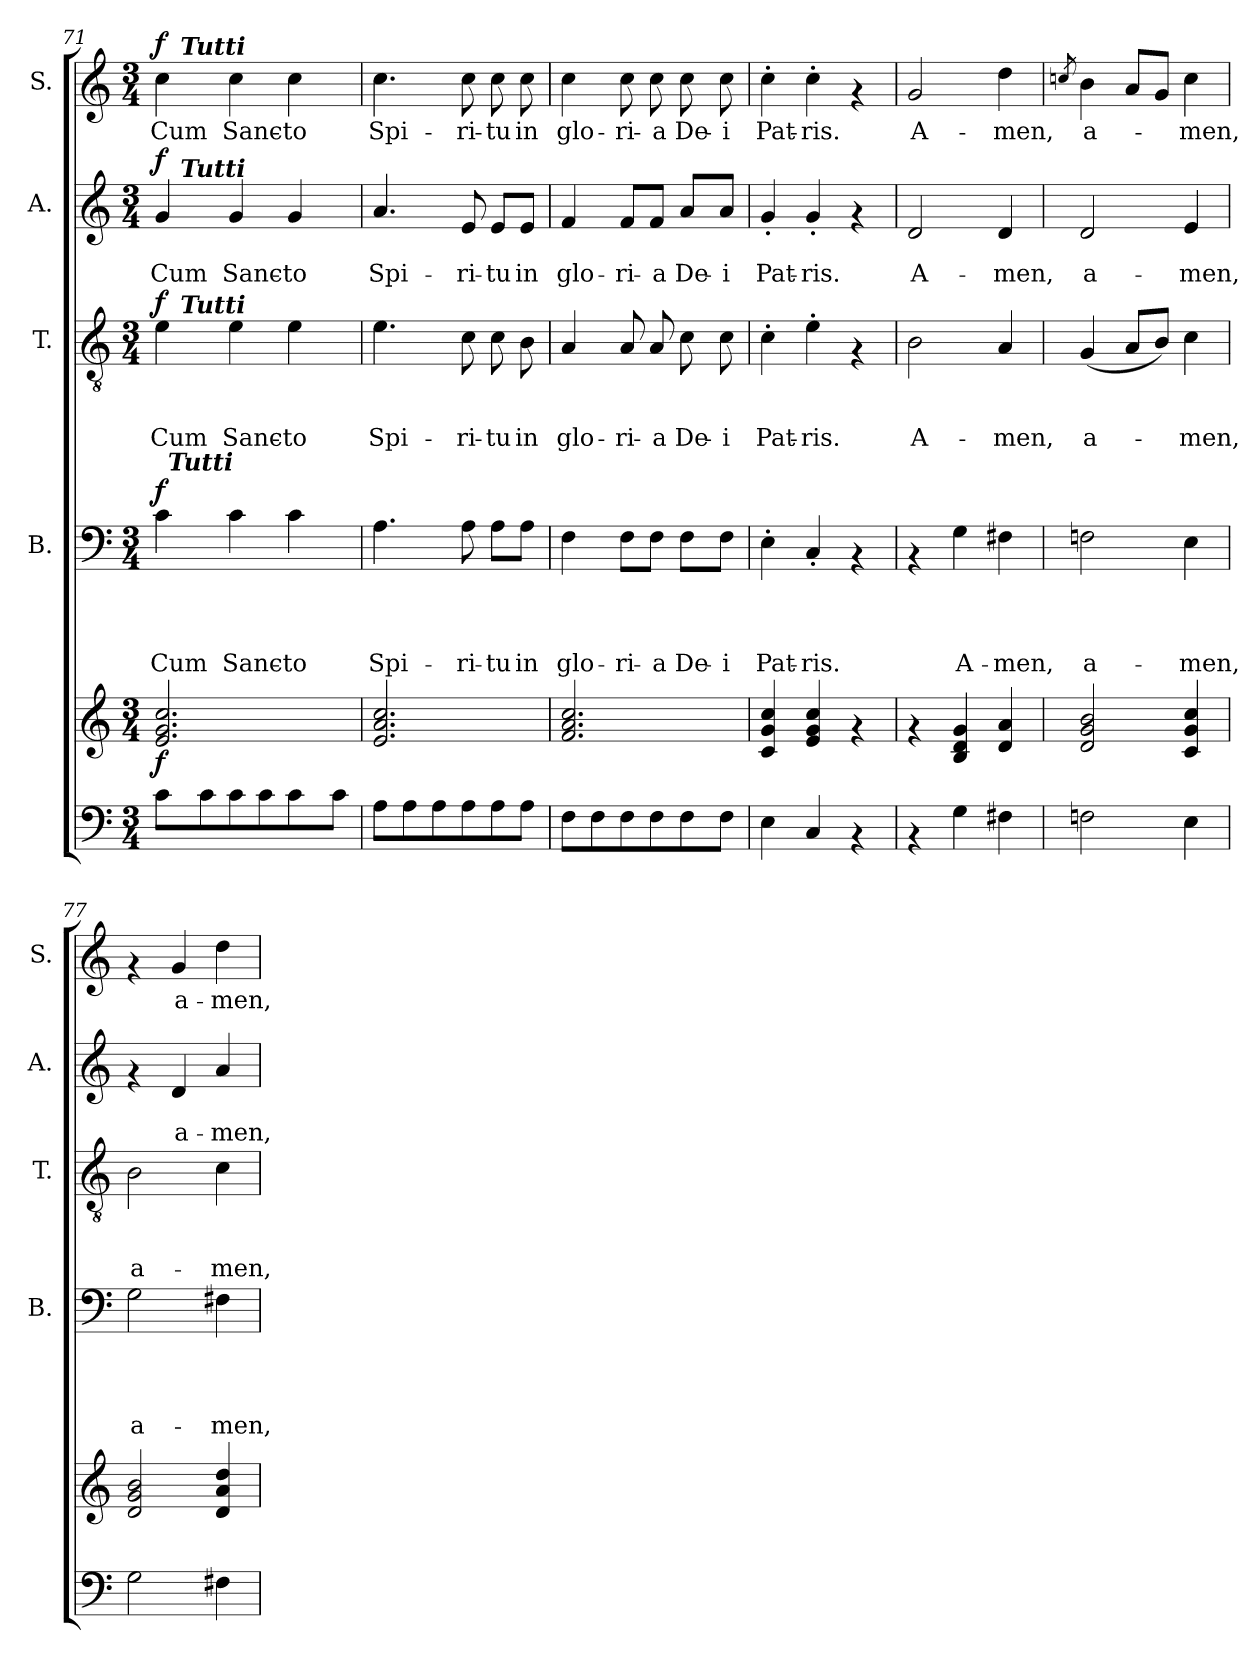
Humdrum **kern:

**kern	**kern	**dynam	**kern	**text	**text	**text	**text	**dynam	**kern	**text	**text	**text	**dynam	**kern	**text	**text	**dynam	**kern	**text	**dynam
*part5	*part5	*part5	*part4	*part4	*part4	*part4	*part4	*part4	*part3	*part3	*part3	*part3	*part3	*part2	*part2	*part2	*part2	*part1	*part1	*part1
*staff6	*staff5	*staff5/6	*staff4	*staff4	*staff4	*staff4	*staff4	*staff4	*staff3	*staff3	*staff3	*staff3	*staff3	*staff2	*staff2	*staff2	*staff2	*staff1	*staff1	*staff1
*	*	*	*I"B.	*	*	*	*	*	*I"T.	*	*	*	*	*I"A.	*	*	*	*I"S.	*	*
*	*	*	*I'B.	*	*	*	*	*	*I'T.	*	*	*	*	*I'A.	*	*	*	*I'S.	*	*
!!LO:LB:g=z
*clefF4	*clefG2	*	*clefF4	*	*	*	*	*	*clefGv2	*	*	*	*	*clefG2	*	*	*	*clefG2	*	*
*k[]	*k[]	*	*k[]	*	*	*	*	*	*k[]	*	*	*	*	*k[]	*	*	*	*k[]	*	*
*C:	*C:	*	*C:	*	*	*	*	*	*C:	*	*	*	*	*C:	*	*	*	*C:	*	*
*M3/4	*M3/4	*	*M3/4	*	*	*	*	*	*M3/4	*	*	*	*	*M3/4	*	*	*	*M3/4	*	*
=71	=71	=71	=71	=71	=71	=71	=71	=71	=71	=71	=71	=71	=71	=71	=71	=71	=71	=71	=71	=71
!	!	!LO:DY:b	!	!	!	!	!LO:LY:b	!LO:DY:a	!	!	!	!LO:LY:b	!LO:DY:a	!	!	!LO:LY:b	!LO:DY:a	!	!LO:LY:b	!LO:DY:a
*	*	*	*^	*	*	*	*	*	*^	*	*	*	*	*^	*	*	*	*^	*	*
8c\L	2.e/ 2.g/ 2.cc/	f	4c\	32ryy	.	.	.	Cum	f	4e\	16ryy	.	.	Cum	f	4g/	16ryy	.	Cum	f	4cc\	16ryy	Cum	f
!	!	!	!	!LO:TX:a:Bi:t=Tutti	!	!	!	!	!	!	!	!	!	!	!	!	!	!	!	!	!	!	!	!
.	.	.	.	2ryy	.	.	.	.	.	.	.	.	.	.	.	.	.	.	.	.	.	.	.	.
!	!	!	!	!	!	!	!	!	!	!	!	!	!	!	!	!	!	!	!	!	!	!LO:TX:a:Bi:t=Tutti	!	!
!	!	!	!	!	!	!	!	!	!	!	!	!	!	!	!	!	!LO:TX:a:Bi:t=Tutti	!	!	!	!	!	!	!
!	!	!	!	!	!	!	!	!	!	!	!LO:TX:a:Bi:t=Tutti	!	!	!	!	!	!	!	!	!	!	!	!	!
.	.	.	.	.	.	.	.	.	.	.	2ryy	.	.	.	.	.	2ryy	.	.	.	.	2ryy	.	.
8c\	.	.	.	.	.	.	.	.	.	.	.	.	.	.	.	.	.	.	.	.	.	.	.	.
!	!	!	!	!	!	!	!	!LO:LY:b	!	!	!	!	!	!LO:LY:b	!	!	!	!	!LO:LY:b	!	!	!	!LO:LY:b	!
8c\	.	.	4c\	.	.	.	.	Sanc-	.	4e\	.	.	.	Sanc-	.	4g/	.	.	Sanc-	.	4cc\	.	Sanc-	.
8c\	.	.	.	.	.	.	.	.	.	.	.	.	.	.	.	.	.	.	.	.	.	.	.	.
!	!	!	!	!	!	!	!	!LO:LY:b	!	!	!	!	!	!LO:LY:b	!	!	!	!	!LO:LY:b	!	!	!	!LO:LY:b	!
8c\	.	.	4c\	.	.	.	.	-to	.	4e\	.	.	.	-to	.	4g/	.	.	-to	.	4cc\	.	-to	.
.	.	.	.	8..ryy	.	.	.	.	.	.	.	.	.	.	.	.	.	.	.	.	.	.	.	.
.	.	.	.	.	.	.	.	.	.	.	8.ryy	.	.	.	.	.	8.ryy	.	.	.	.	8.ryy	.	.
8c\J	.	.	.	.	.	.	.	.	.	.	.	.	.	.	.	.	.	.	.	.	.	.	.	.
=72	=72	=72	=72	=72	=72	=72	=72	=72	=72	=72	=72	=72	=72	=72	=72	=72	=72	=72	=72	=72	=72	=72	=72	=72
!	!	!	!	!	!	!	!	!LO:LY:b	!	!	!	!	!	!LO:LY:b	!	!	!	!	!LO:LY:b	!	!	!	!LO:LY:b	!
*	*	*	*v	*v	*	*	*	*	*	*	*	*	*	*	*	*v	*v	*	*	*	*v	*v	*	*
*	*	*	*	*	*	*	*	*	*v	*v	*	*	*	*	*	*	*	*	*	*	*
8A\L	2.e/ 2.a/ 2.cc/	.	4.A\	.	.	.	Spi-	.	4.e\	.	.	Spi-	.	4.a/	.	Spi-	.	4.cc\	Spi-	.
8A\	.	.	.	.	.	.	.	.	.	.	.	.	.	.	.	.	.	.	.	.
8A\	.	.	.	.	.	.	.	.	.	.	.	.	.	.	.	.	.	.	.	.
!	!	!	!	!	!	!	!LO:LY:b	!	!	!	!	!LO:LY:b	!	!	!	!LO:LY:b	!	!	!LO:LY:b	!
8A\	.	.	8A\	.	.	.	-ri-	.	8c\	.	.	-ri-	.	8e/	.	-ri-	.	8cc\	-ri-	.
!	!	!	!	!	!	!	!LO:LY:b	!	!	!	!	!LO:LY:b	!	!	!	!LO:LY:b	!	!	!LO:LY:b	!
8A\	.	.	8A\L	.	.	.	-tu	.	8c\	.	.	-tu	.	8e/L	.	-tu	.	8cc\	-tu	.
!	!	!	!	!	!	!	!LO:LY:b	!	!	!	!	!LO:LY:b	!	!	!	!LO:LY:b	!	!	!LO:LY:b	!
8A\J	.	.	8A\J	.	.	.	in	.	8B\	.	.	in	.	8e/J	.	in	.	8cc\	in	.
=73	=73	=73	=73	=73	=73	=73	=73	=73	=73	=73	=73	=73	=73	=73	=73	=73	=73	=73	=73	=73
!	!	!	!	!	!	!	!LO:LY:b	!	!	!	!	!LO:LY:b	!	!	!	!LO:LY:b	!	!	!LO:LY:b	!
8F\L	2.f/ 2.a/ 2.cc/	.	4F\	.	.	.	glo-	.	4A/	.	.	glo-	.	4f/	.	glo-	.	4cc\	glo-	.
8F\	.	.	.	.	.	.	.	.	.	.	.	.	.	.	.	.	.	.	.	.
!	!	!	!	!	!	!	!LO:LY:b	!	!	!	!	!LO:LY:b	!	!	!	!LO:LY:b	!	!	!LO:LY:b	!
8F\	.	.	8F\L	.	.	.	-ri-	.	8A/	.	.	-ri-	.	8f/L	.	-ri-	.	8cc\	-ri-	.
!	!	!	!	!	!	!	!LO:LY:b	!	!	!	!	!LO:LY:b	!	!	!	!LO:LY:b	!	!	!LO:LY:b	!
8F\	.	.	8F\J	.	.	.	-a	.	8A/	.	.	-a	.	8f/J	.	-a	.	8cc\	-a	.
!	!	!	!	!	!	!	!LO:LY:b	!	!	!	!	!LO:LY:b	!	!	!	!LO:LY:b	!	!	!LO:LY:b	!
8F\	.	.	8F\L	.	.	.	De-	.	8c\	.	.	De-	.	8a/L	.	De-	.	8cc\	De-	.
!	!	!	!	!	!	!	!LO:LY:b	!	!	!	!	!LO:LY:b	!	!	!	!LO:LY:b	!	!	!LO:LY:b	!
8F\J	.	.	8F\J	.	.	.	-i	.	8c\	.	.	-i	.	8a/J	.	-i	.	8cc\	-i	.
=74	=74	=74	=74	=74	=74	=74	=74	=74	=74	=74	=74	=74	=74	=74	=74	=74	=74	=74	=74	=74
!	!	!	!	!	!	!	!LO:LY:b	!	!	!	!	!LO:LY:b	!	!	!	!LO:LY:b	!	!	!LO:LY:b	!
4E\	4c/ 4g/ 4cc/	.	4E'>\	.	.	.	Pat-	.	4c'>\	.	.	Pat-	.	4g'</	.	Pat-	.	4cc'>\	Pat-	.
!	!	!	!	!	!	!	!LO:LY:b	!	!	!	!	!LO:LY:b	!	!	!	!LO:LY:b	!	!	!LO:LY:b	!
4C/	4e/ 4g/ 4cc/	.	4C'</	.	.	.	-ris.	.	4e'>\	.	.	-ris.	.	4g'</	.	-ris.	.	4cc'>\	-ris.	.
4rAA	4rf	.	4rAA	.	.	.	.	.	4rF	.	.	.	.	4rf	.	.	.	4rf	.	.
=75	=75	=75	=75	=75	=75	=75	=75	=75	=75	=75	=75	=75	=75	=75	=75	=75	=75	=75	=75	=75
!	!	!	!	!	!	!	!	!	!	!	!	!LO:LY:b	!	!	!	!LO:LY:b	!	!	!LO:LY:b	!
4rAA	4rf	.	4rAA	.	.	.	.	.	2B\	.	.	A-	.	2d/	.	A-	.	2g/	A-	.
!	!	!	!	!	!	!	!LO:LY:b	!	!	!	!	!	!	!	!	!	!	!	!	!
4G\	4B/ 4d/ 4g/	.	4G\	.	.	.	A-	.	.	.	.	.	.	.	.	.	.	.	.	.
!	!	!	!	!	!	!	!LO:LY:b	!	!	!	!	!LO:LY:b	!	!	!	!LO:LY:b	!	!	!LO:LY:b	!
4F#X\	4d/ 4a/	.	4F#X\	.	.	.	-men,	.	4A/	.	.	-men,	.	4d/	.	-men,	.	4dd\	-men,	.
=76	=76	=76	=76	=76	=76	=76	=76	=76	=76	=76	=76	=76	=76	=76	=76	=76	=76	=76	=76	=76
.	.	.	.	.	.	.	.	.	.	.	.	.	.	.	.	.	.	8qccn/	.	.
!	!	!	!	!	!	!	!LO:LY:b	!	!	!	!	!LO:LY:b	!	!	!	!LO:LY:b	!	!	!LO:LY:b	!
2Fn\	2d/ 2g/ 2b/	.	2Fn\	.	.	.	a-	.	(<4G/	.	.	a-	.	2d/	.	a-	.	4b\	a-	.
.	.	.	.	.	.	.	.	.	8A/L	.	.	.	.	.	.	.	.	8a/L	.	.
.	.	.	.	.	.	.	.	.	8B/J)	.	.	.	.	.	.	.	.	8g/J	.	.
!	!	!	!	!	!	!	!LO:LY:b	!	!	!	!	!LO:LY:b	!	!	!	!LO:LY:b	!	!	!LO:LY:b	!
4E\	4c/ 4g/ 4cc/	.	4E\	.	.	.	-men,	.	4c\	.	.	-men,	.	4e/	.	-men,	.	4cc\	-men,	.
=77	=77	=77	=77	=77	=77	=77	=77	=77	=77	=77	=77	=77	=77	=77	=77	=77	=77	=77	=77	=77
!	!	!	!	!	!	!	!LO:LY:b	!	!	!	!	!LO:LY:b	!	!	!	!	!	!	!	!
2G\	2d/ 2g/ 2b/	.	2G\	.	.	.	a-	.	2B\	.	.	a-	.	4rf	.	.	.	4rf	.	.
!	!	!	!	!	!	!	!	!	!	!	!	!	!	!	!	!LO:LY:b	!	!	!LO:LY:b	!
.	.	.	.	.	.	.	.	.	.	.	.	.	.	4d/	.	a-	.	4g/	a-	.
!	!	!	!	!	!	!	!LO:LY:b	!	!	!	!	!LO:LY:b	!	!	!	!LO:LY:b	!	!	!LO:LY:b	!
4F#X\	4d/ 4a/ 4dd/	.	4F#X\	.	.	.	-men,	.	4c\	.	.	-men,	.	4a/	.	-men,	.	4dd\	-men,	.
=	=	=	=	=	=	=	=	=	=	=	=	=	=	=	=	=	=	=	=	=
*-	*-	*-	*-	*-	*-	*-	*-	*-	*-	*-	*-	*-	*-	*-	*-	*-	*-	*-	*-	*-
